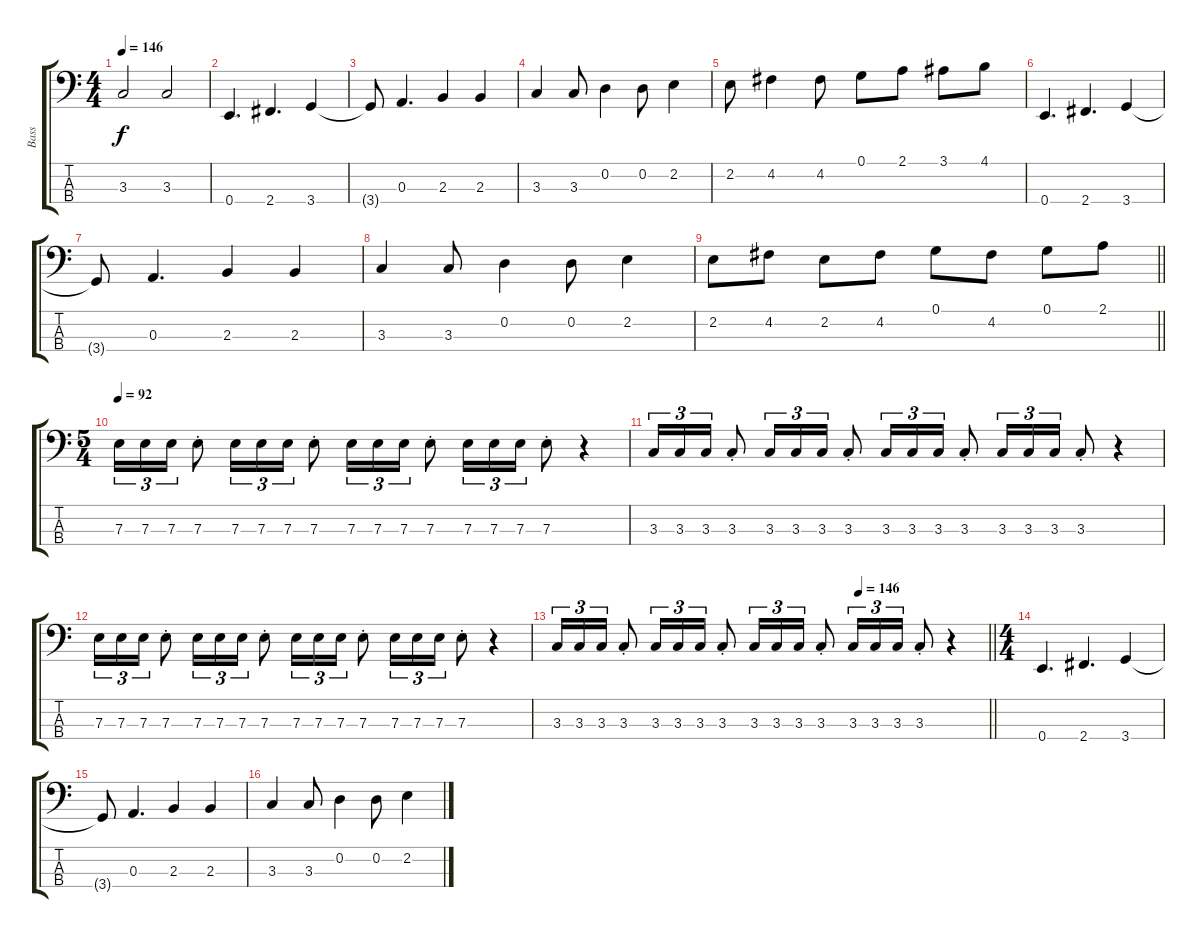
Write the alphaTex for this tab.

\track ("Bass" "Bass") {instrument electricbasspick}
\staff {score tabs}
\tuning (G2 D2 A1 E1) {hide}
\ts (4 4)
\tempo 146
\clef f4
\ks c
3.3{t}.2{dy f} 3.3.2 |
0.4.4{d} 2.4.4{d} 3.4.4 |
3.4{t}.8 0.3.4{d} 2.3.4 2.3.4 |
3.3.4 3.3.8 0.2.4 0.2.8 2.2.4 |
2.2.8 4.2.4 4.2.8 0.1.8 2.1.8 3.1.8 4.1.8 |
0.4.4{d} 2.4.4{d} 3.4.4 |
3.4{t}.8 0.3.4{d} 2.3.4 2.3.4 |
3.3.4 3.3.8 0.2.4 0.2.8 2.2.4 |
\barLineRight lightlight
2.2.8 4.2.8 2.2.8 4.2.8 0.1.8 4.2.8 0.1.8 2.1.8 |
\ts (5 4)
\tempo 92
7.3.16{tu (3 2)} 7.3.16{tu (3 2)} 7.3.16{tu (3 2)} 7.3{st}.8 7.3.16{tu (3 2)} 7.3.16{tu (3 2)} 7.3.16{tu (3 2)} 7.3{st}.8 7.3.16{tu (3 2)} 7.3.16{tu (3 2)} 7.3.16{tu (3 2)} 7.3{st}.8 7.3.16{tu (3 2)} 7.3.16{tu (3 2)} 7.3.16{tu (3 2)} 7.3{st}.8 r.4 |
3.3.16{tu (3 2)} 3.3.16{tu (3 2)} 3.3.16{tu (3 2)} 3.3{st}.8 3.3.16{tu (3 2)} 3.3.16{tu (3 2)} 3.3.16{tu (3 2)} 3.3{st}.8 3.3.16{tu (3 2)} 3.3.16{tu (3 2)} 3.3.16{tu (3 2)} 3.3{st}.8 3.3.16{tu (3 2)} 3.3.16{tu (3 2)} 3.3.16{tu (3 2)} 3.3{st}.8 r.4 |
7.3.16{tu (3 2)} 7.3.16{tu (3 2)} 7.3.16{tu (3 2)} 7.3{st}.8 7.3.16{tu (3 2)} 7.3.16{tu (3 2)} 7.3.16{tu (3 2)} 7.3{st}.8 7.3.16{tu (3 2)} 7.3.16{tu (3 2)} 7.3.16{tu (3 2)} 7.3{st}.8 7.3.16{tu (3 2)} 7.3.16{tu (3 2)} 7.3.16{tu (3 2)} 7.3{st}.8 r.4 |
\tempo (146 0.7)
\barLineRight lightlight
3.3.16{tu (3 2)} 3.3.16{tu (3 2)} 3.3.16{tu (3 2)} 3.3{st}.8 3.3.16{tu (3 2)} 3.3.16{tu (3 2)} 3.3.16{tu (3 2)} 3.3{st}.8 3.3.16{tu (3 2)} 3.3.16{tu (3 2)} 3.3.16{tu (3 2)} 3.3{st}.8 3.3.16{tu (3 2)} 3.3.16{tu (3 2)} 3.3.16{tu (3 2)} 3.3{st}.8 r.4 |
\ts (4 4)
0.4.4{d} 2.4.4{d} 3.4.4 |
3.4{t}.8 0.3.4{d} 2.3.4 2.3.4 |
3.3.4 3.3.8 0.2.4 0.2.8 2.2.4
